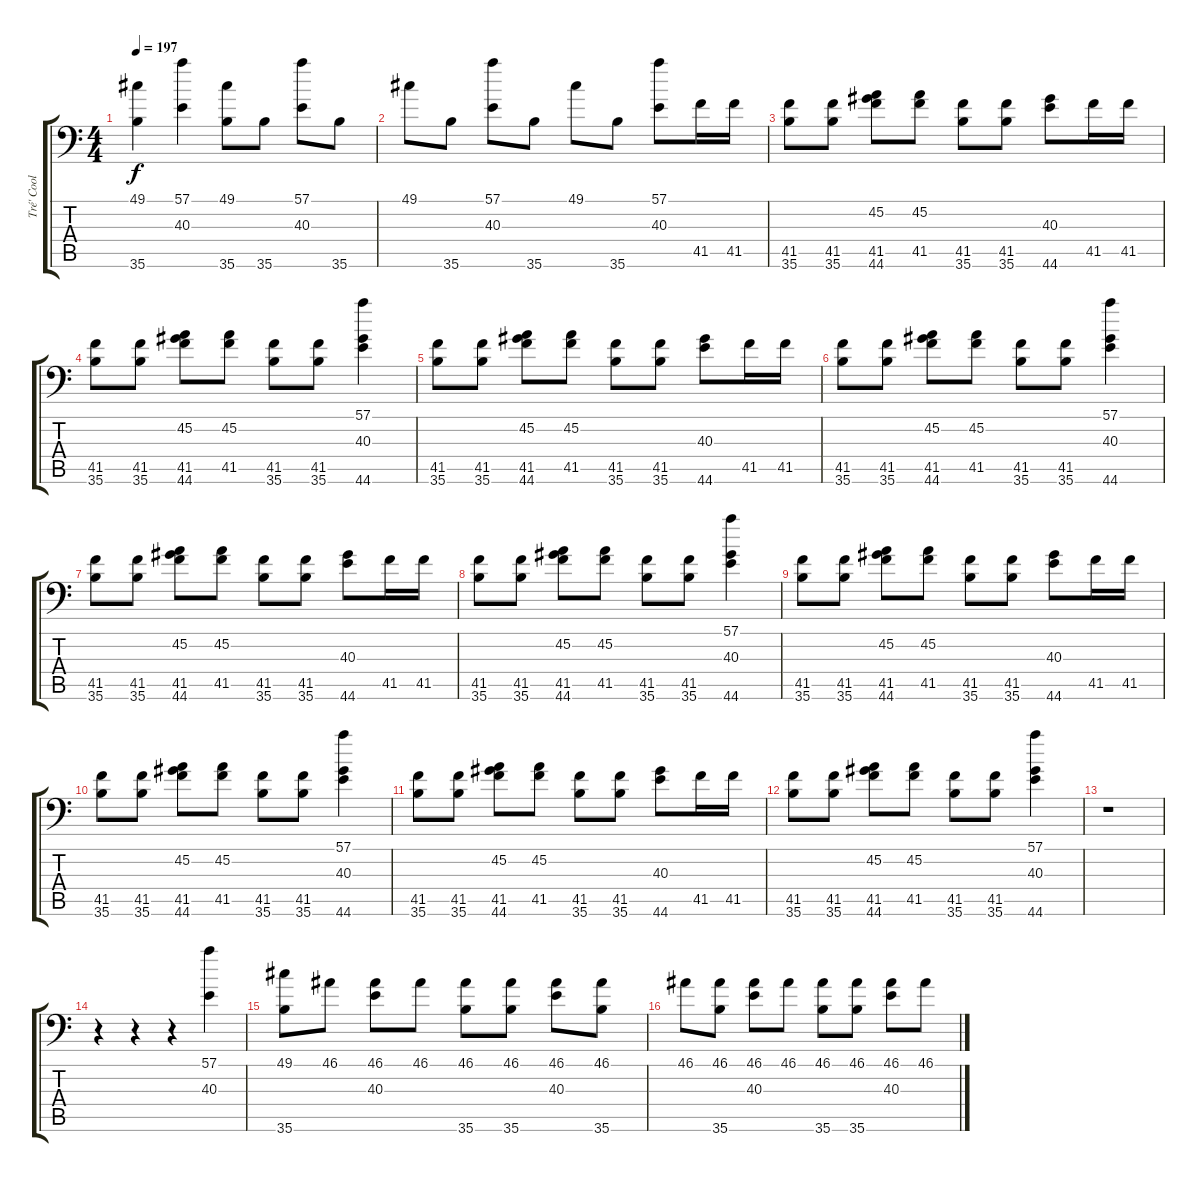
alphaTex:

\track ("Tré' Cool (Drums)" "Tré' Cool ") {instrument acousticgrandpiano}
\staff {score tabs}
\tuning (C-1 C-1 C-1 C-1 C-1 C-1) {hide}
\ts (4 4)
\tempo 197
\clef f4
\ks c
(49.1 35.6).4{dy f} (57.1 40.3).4 (49.1 35.6).8 35.6.8 (57.1 40.3).8 35.6.8 |
49.1.8 35.6.8 (57.1 40.3).8 35.6.8 49.1.8 35.6.8 (57.1 40.3).8 41.5.16 41.5.16 |
(41.5 35.6).8 (41.5 35.6).8 (45.2 41.5 44.6).8 (45.2 41.5).8 (41.5 35.6).8 (41.5 35.6).8 (40.3 44.6).8 41.5.16 41.5.16 |
(41.5 35.6).8 (41.5 35.6).8 (45.2 41.5 44.6).8 (45.2 41.5).8 (41.5 35.6).8 (41.5 35.6).8 (57.1 40.3 44.6).4 |
(41.5 35.6).8 (41.5 35.6).8 (45.2 41.5 44.6).8 (45.2 41.5).8 (41.5 35.6).8 (41.5 35.6).8 (40.3 44.6).8 41.5.16 41.5.16 |
(41.5 35.6).8 (41.5 35.6).8 (45.2 41.5 44.6).8 (45.2 41.5).8 (41.5 35.6).8 (41.5 35.6).8 (57.1 40.3 44.6).4 |
(41.5 35.6).8 (41.5 35.6).8 (45.2 41.5 44.6).8 (45.2 41.5).8 (41.5 35.6).8 (41.5 35.6).8 (40.3 44.6).8 41.5.16 41.5.16 |
(41.5 35.6).8 (41.5 35.6).8 (45.2 41.5 44.6).8 (45.2 41.5).8 (41.5 35.6).8 (41.5 35.6).8 (57.1 40.3 44.6).4 |
(41.5 35.6).8 (41.5 35.6).8 (45.2 41.5 44.6).8 (45.2 41.5).8 (41.5 35.6).8 (41.5 35.6).8 (40.3 44.6).8 41.5.16 41.5.16 |
(41.5 35.6).8 (41.5 35.6).8 (45.2 41.5 44.6).8 (45.2 41.5).8 (41.5 35.6).8 (41.5 35.6).8 (57.1 40.3 44.6).4 |
(41.5 35.6).8 (41.5 35.6).8 (45.2 41.5 44.6).8 (45.2 41.5).8 (41.5 35.6).8 (41.5 35.6).8 (40.3 44.6).8 41.5.16 41.5.16 |
(41.5 35.6).8 (41.5 35.6).8 (45.2 41.5 44.6).8 (45.2 41.5).8 (41.5 35.6).8 (41.5 35.6).8 (57.1 40.3 44.6).4 |
r.1 |
r.4 r.4 r.4 (57.1 40.3).4 |
(49.1 35.6).8 46.1.8 (46.1 40.3).8 46.1.8 (46.1 35.6).8 (46.1 35.6).8 (46.1 40.3).8 (46.1 35.6).8 |
46.1.8 (46.1 35.6).8 (46.1 40.3).8 46.1.8 (46.1 35.6).8 (46.1 35.6).8 (46.1 40.3).8 46.1.8
